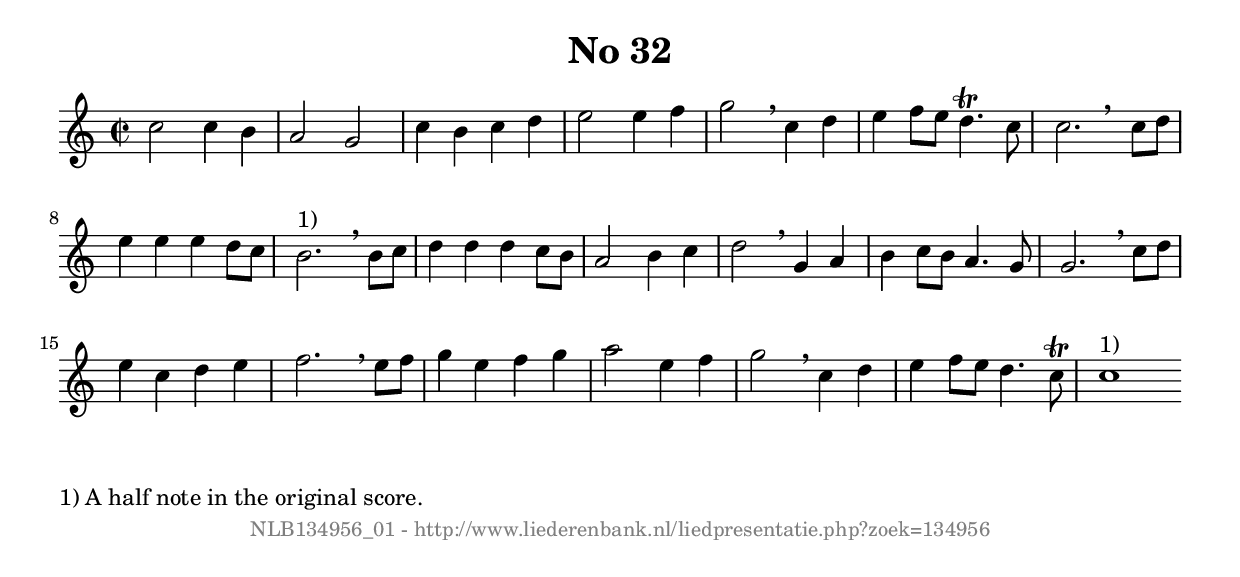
%
% produced by wce2krn 1.64 (7 June 2014)
%
\version"2.16"
#(append! paper-alist '(("long" . (cons (* 210 mm) (* 2000 mm)))))
#(set-default-paper-size "long")
sb = {\breathe}
mBreak = {\breathe }
bBreak = {\breathe }
x = {\once\override NoteHead #'style = #'cross }
gl=\glissando
itime={\override Staff.TimeSignature #'stencil = ##f }
ficta = {\once\set suggestAccidentals = ##t}
fine = {\once\override Score.RehearsalMark #'self-alignment-X = #1 \mark \markup {\italic{Fine}}}
dc = {\once\override Score.RehearsalMark #'self-alignment-X = #1 \mark \markup {\italic{D.C.}}}
dcf = {\once\override Score.RehearsalMark #'self-alignment-X = #1 \mark \markup {\italic{D.C. al Fine}}}
dcc = {\once\override Score.RehearsalMark #'self-alignment-X = #1 \mark \markup {\italic{D.C. al Coda}}}
ds = {\once\override Score.RehearsalMark #'self-alignment-X = #1 \mark \markup {\italic{D.S.}}}
dsf = {\once\override Score.RehearsalMark #'self-alignment-X = #1 \mark \markup {\italic{D.S. al Fine}}}
dsc = {\once\override Score.RehearsalMark #'self-alignment-X = #1 \mark \markup {\italic{D.S. al Coda}}}
pv = {\set Score.repeatCommands = #'((volta "1"))}
sv = {\set Score.repeatCommands = #'((volta "2"))}
tv = {\set Score.repeatCommands = #'((volta "3"))}
qv = {\set Score.repeatCommands = #'((volta "4"))}
xv = {\set Score.repeatCommands = #'((volta #f))}
\header{ tagline = ""
title = "No 32"
}
\score {{
\key c \major
\relative g'
{
\set melismaBusyProperties = #'()
\time 2/2
\tempo 4=120
\override Score.MetronomeMark #'transparent = ##t
\override Score.RehearsalMark #'break-visibility = #(vector #t #t #f)
c2 c4 b a2 g c4 b c d e2 e4 f g2 \sb c,4 d e f8 e d4.^\trill c8 c2. \bar ":|:" \bBreak
c8 d e4 e e d8 c b2.^"1)" \sb b8 c d4 d d c8 b a2 b4 c d2 \sb g,4 a b c8 b a4. g8 g2. \mBreak
c8 d e4 c d e f2. \sb e8 f g4 e f g a2 e4 f g2 \sb c,4 d e f8 e d4. c8^\trill c1^"1)" \bar ":|"
 }}
 \midi { }
 \layout {
            indent = 0.0\cm
}
}
\markup { \wordwrap-string #" 
1) A half note in the original score.
"}
\markup { \vspace #0 } \markup { \with-color #grey \fill-line { \center-column { \smaller "NLB134956_01 - http://www.liederenbank.nl/liedpresentatie.php?zoek=134956" } } }
